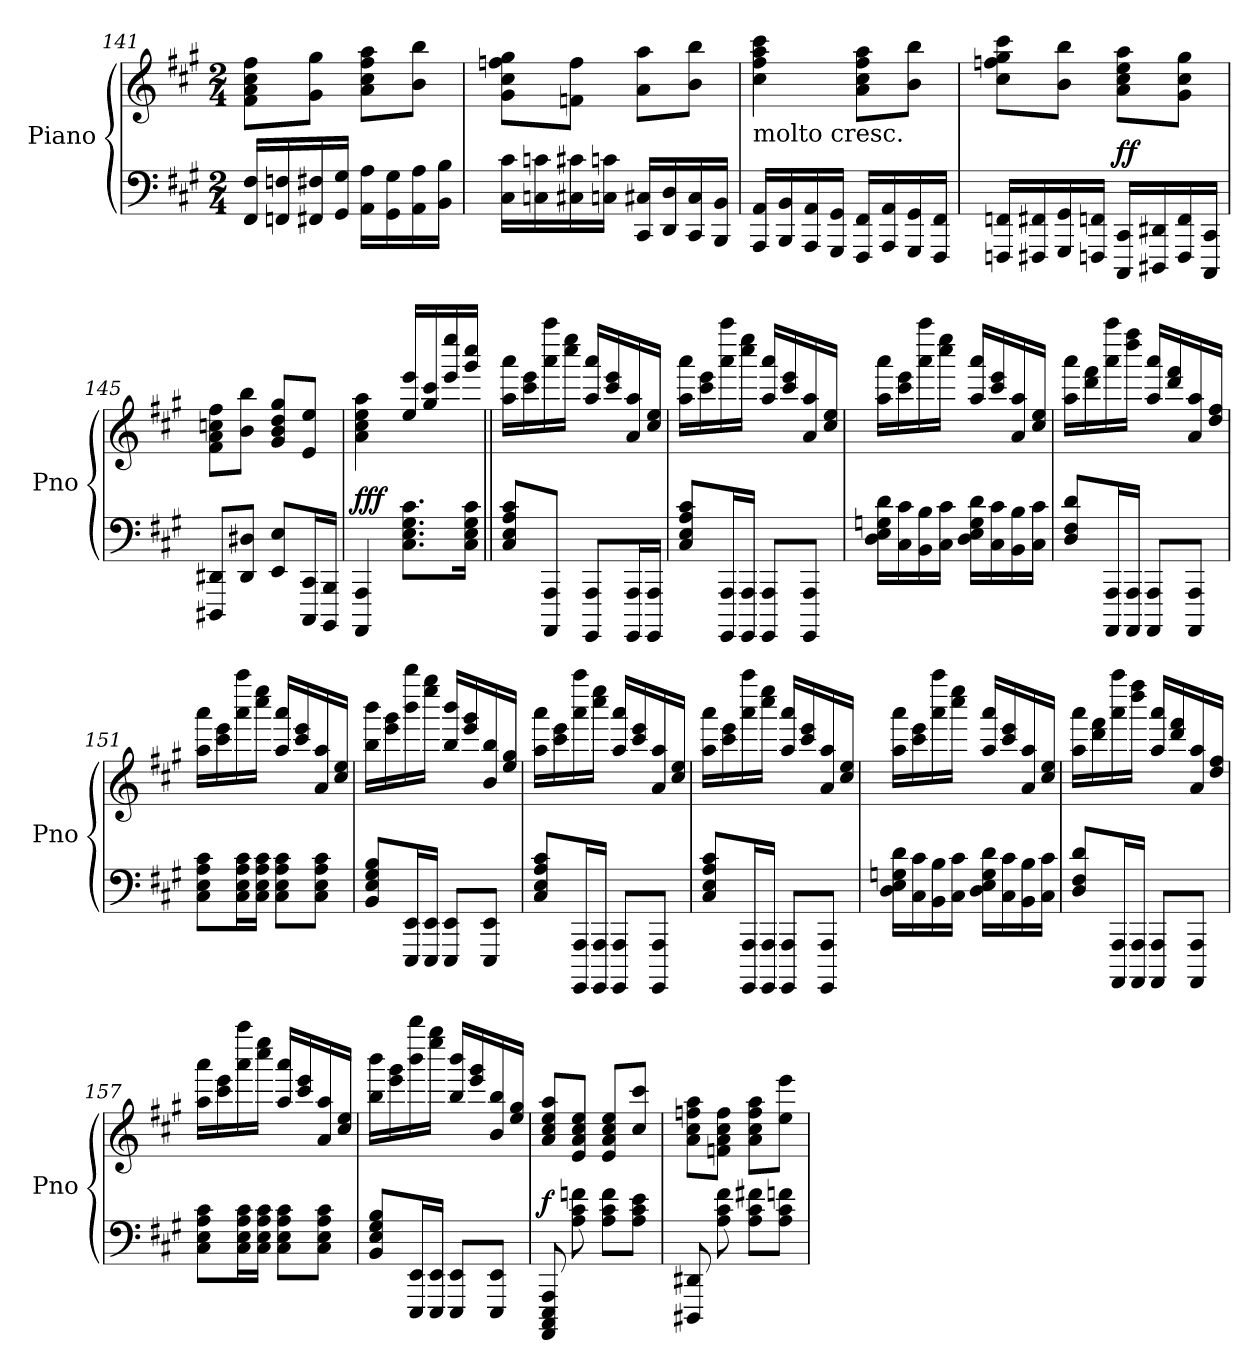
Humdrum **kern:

**kern	**kern	**dynam
*part1	*part1	*part1
*staff2	*staff1	*staff1/2
*I"Piano	*	*
*I'Pno	*	*
*clefF4	*clefG2	*
*k[f#c#g#]	*k[f#c#g#]	*
*A:	*A:	*
*M2/4	*M2/4	*
=141	=141	=141
16FF#/ 16F#/LL	8f#\ 8a\ 8cc#\ 8ff#\L	.
16FFn/ 16Fn/	.	.
16FF#X/ 16F#X/	8g#\ 8gg#\J	.
16GG#/ 16G#/JJ	.	.
16AA\ 16A\LL	8a\ 8cc#\ 8ff#\ 8aa\L	.
16GG#\ 16G#\	.	.
16AA\ 16A\	8b\ 8bb\J	.
16BB\ 16B\JJ	.	.
=142	=142	=142
16C#\ 16c#\LL	8g#\ 8cc#\ 8ffn\ 8gg#\L	.
16Cn\ 16cn\	.	.
16C#X\ 16c#X\	8fn\ 8ff\J	.
16Cn\ 16cn\JJ	.	.
16CC#/ 16C#X/LL	8a\ 8aa\L	.
16DD/ 16D/	.	.
16CC#/ 16C#/	8b\ 8bb\J	.
16BBB/ 16BB/JJ	.	.
!!LO:PB:g=z
=143	=143	=143
!	!LO:TX:b:t=molto cresc.	!
16AAA/ 16AA/LL	4cc#\ 4ff#\ 4aa\ 4ccc#\	.
16BBB/ 16BB/	.	.
16AAA/ 16AA/	.	.
16GGG#/ 16GG#/JJ	.	.
16FFF#/ 16FF#/LL	8a\ 8cc#\ 8ff#\ 8aa\L	.
16AAA/ 16AA/	.	.
16GGG#/ 16GG#/	8b\ 8bb\J	.
16FFF#/ 16FF#/JJ	.	.
!!LO:PB:g=z
=144	=144	=144
16FFFn/ 16FFn/LL	8cc#\ 8ffn\ 8gg#\ 8ccc#\L	.
16FFF#X/ 16FF#X/	.	.
16GGG#/ 16GG#/	8b\ 8bb\J	.
16FFFn/ 16FFn/JJ	.	.
!	!	!LO:DY:a=2
16CCC#/ 16CC#/LL	8a\ 8cc#\ 8ee\ 8aa\L	ff
16DDD#X/ 16DD#X/	.	.
16FFF/ 16FF/	8g#\ 8cc#\ 8gg#\J	.
16CCC#/ 16CC#/JJ	.	.
=145	=145	=145
8DDD#X/ 8DD#X/L	8f#\ 8a\ 8ccn\ 8ff#\L	.
8DD#/ 8D#X/J	8b\ 8bb\J	.
8EE/ 8E/L	8g#/ 8b/ 8dd/ 8gg#/L	.
16CCC#/ 16CC#/L	8e/ 8ee/J	.
16BBBB/ 16BBB/JJ	.	.
=146	=146	=146
!	!	!LO:DY:a=2
4AAAA/ 4AAA/	4a\ 4cc#\ 4ee\ 4aa\	fff
8.C#\ 8.E\ 8.G#\ 8.c#\L	16ee/ 16eee/LL	.
.	16gg#/ 16ccc#/	.
.	16eee/ 16eeee/	.
16C#\ 16E\ 16G#\ 16c#\Jk	16ggg#/ 16cccc#/JJ	.
=147||	=147||	=147||
8C#/ 8E/ 8A/ 8c#/L	16aa\ 16aaa\LL	.
.	16ccc#\ 16eee\	.
8AAAA/ 8AAA/J	16aaa\ 16aaaa\	.
.	16cccc#\ 16eeee\JJ	.
8GGGG#/ 8AAA/L	16aa/ 16aaa/LL	.
.	16ccc#/ 16eee/	.
16GGGG#/ 16AAA/L	16a/ 16aa/	.
16GGGG#/ 16AAA/JJ	16cc#/ 16ee/JJ	.
!!LO:LB:g=z
=148	=148	=148
8C#/ 8E/ 8A/ 8c#/L	16aa\ 16aaa\LL	.
.	16ccc#\ 16eee\	.
16GGGG#/ 16AAA/L	16aaa\ 16aaaa\	.
16GGGG#/ 16AAA/JJ	16cccc#\ 16eeee\JJ	.
8GGGG#/ 8AAA/L	16aa/ 16aaa/LL	.
.	16ccc#/ 16eee/	.
8GGGG#/ 8AAA/J	16a/ 16aa/	.
.	16cc#/ 16ee/JJ	.
=149	=149	=149
16D\ 16E\ 16Gn\ 16d\LL	16aa\ 16aaa\LL	.
16C#\ 16c#\	16ccc#\ 16eee\	.
16BB\ 16B\	16aaa\ 16aaaa\	.
16C#\ 16c#\JJ	16cccc#\ 16eeee\JJ	.
16D\ 16E\ 16G\ 16d\LL	16aa/ 16aaa/LL	.
16C#\ 16c#\	16ccc#/ 16eee/	.
16BB\ 16B\	16a/ 16aa/	.
16C#\ 16c#\JJ	16cc#/ 16ee/JJ	.
=150	=150	=150
8D/ 8F#/ 8d/L	16aa\ 16aaa\LL	.
.	16ddd\ 16fff#\	.
16AAAA/ 16AAA/L	16aaa\ 16aaaa\	.
16AAAA/ 16AAA/JJ	16dddd\ 16ffff#\JJ	.
8AAAA/ 8AAA/L	16aa/ 16aaa/LL	.
.	16ddd/ 16fff#/	.
8AAAA/ 8AAA/J	16a/ 16aa/	.
.	16dd/ 16ff#/JJ	.
!!LO:LB:g=z
=151	=151	=151
8C#\ 8E\ 8A\ 8c#\L	16aa\ 16aaa\LL	.
.	16ccc#\ 16eee\	.
16C#\ 16E\ 16A\ 16c#\L	16aaa\ 16aaaa\	.
16C#\ 16E\ 16A\ 16c#\JJ	16cccc#\ 16eeee\JJ	.
8C#\ 8E\ 8A\ 8c#\L	16aa/ 16aaa/LL	.
.	16ccc#/ 16eee/	.
8C#\ 8E\ 8A\ 8c#\J	16a/ 16aa/	.
.	16cc#/ 16ee/JJ	.
=152	=152	=152
8BB/ 8E/ 8G#/ 8B/L	16bb\ 16bbb\LL	.
.	16eee\ 16ggg#\	.
16EEE/ 16EE/L	16bbb\ 16bbbb\	.
16EEE/ 16EE/JJ	16eeee\ 16gggg#\JJ	.
8EEE/ 8EE/L	16bb/ 16bbb/LL	.
.	16eee/ 16ggg#/	.
8EEE/ 8EE/J	16b/ 16bb/	.
.	16ee/ 16gg#/JJ	.
=153	=153	=153
8C#/ 8E/ 8A/ 8c#/L	16aa\ 16aaa\LL	.
.	16ccc#\ 16eee\	.
16GGGG#/ 16AAA/L	16aaa\ 16aaaa\	.
16GGGG#/ 16AAA/JJ	16cccc#\ 16eeee\JJ	.
8GGGG#/ 8AAA/L	16aa/ 16aaa/LL	.
.	16ccc#/ 16eee/	.
8GGGG#/ 8AAA/J	16a/ 16aa/	.
.	16cc#/ 16ee/JJ	.
=154	=154	=154
8C#/ 8E/ 8A/ 8c#/L	16aa\ 16aaa\LL	.
.	16ccc#\ 16eee\	.
16GGGG#/ 16AAA/L	16aaa\ 16aaaa\	.
16GGGG#/ 16AAA/JJ	16cccc#\ 16eeee\JJ	.
8GGGG#/ 8AAA/L	16aa/ 16aaa/LL	.
.	16ccc#/ 16eee/	.
8GGGG#/ 8AAA/J	16a/ 16aa/	.
.	16cc#/ 16ee/JJ	.
!!LO:LB:g=z
=155	=155	=155
16D\ 16E\ 16Gn\ 16d\LL	16aa\ 16aaa\LL	.
16C#\ 16c#\	16ccc#\ 16eee\	.
16BB\ 16B\	16aaa\ 16aaaa\	.
16C#\ 16c#\JJ	16cccc#\ 16eeee\JJ	.
16D\ 16E\ 16G\ 16d\LL	16aa/ 16aaa/LL	.
16C#\ 16c#\	16ccc#/ 16eee/	.
16BB\ 16B\	16a/ 16aa/	.
16C#\ 16c#\JJ	16cc#/ 16ee/JJ	.
=156	=156	=156
8D/ 8F#/ 8d/L	16aa\ 16aaa\LL	.
.	16ddd\ 16fff#\	.
16AAAA/ 16AAA/L	16aaa\ 16aaaa\	.
16AAAA/ 16AAA/JJ	16dddd\ 16ffff#\JJ	.
8AAAA/ 8AAA/L	16aa/ 16aaa/LL	.
.	16ddd/ 16fff#/	.
8AAAA/ 8AAA/J	16a/ 16aa/	.
.	16dd/ 16ff#/JJ	.
=157	=157	=157
8C#\ 8E\ 8A\ 8c#\L	16aa\ 16aaa\LL	.
.	16ccc#\ 16eee\	.
16C#\ 16E\ 16A\ 16c#\L	16aaa\ 16aaaa\	.
16C#\ 16E\ 16A\ 16c#\JJ	16cccc#\ 16eeee\JJ	.
8C#\ 8E\ 8A\ 8c#\L	16aa/ 16aaa/LL	.
.	16ccc#/ 16eee/	.
8C#\ 8E\ 8A\ 8c#\J	16a/ 16aa/	.
.	16cc#/ 16ee/JJ	.
=158	=158	=158
8BB/ 8E/ 8G#/ 8B/L	16bb\ 16bbb\LL	.
.	16eee\ 16ggg#\	.
16EEE/ 16EE/L	16bbb\ 16bbbb\	.
16EEE/ 16EE/JJ	16eeee\ 16gggg#\JJ	.
8EEE/ 8EE/L	16bb/ 16bbb/LL	.
.	16eee/ 16ggg#/	.
8EEE/ 8EE/J	16b/ 16bb/	.
.	16ee/ 16gg#/JJ	.
!!LO:PB:g=z
=159	=159	=159
!	!	!LO:DY:a=2
8AAAA/ 8CCC#/ 8EEE/ 8AAA/	8a/ 8cc#/ 8ee/ 8aa/L	f
8A\ 8c#\ 8fn\	8e/ 8a/ 8cc#/ 8ee/J	.
8A\ 8c#\ 8f\L	8e/ 8a/ 8cc#/ 8ee/L	.
8A\ 8c#\ 8e\J	8cc#/ 8ccc#/J	.
=160	=160	=160
8DDD#X/ 8DD#X/	8a\ 8cc#\ 8ffn\ 8aa\L	.
8A\ 8c#\ 8f#\	8fn\ 8a\ 8cc#\ 8ff\J	.
8A\ 8c#\ 8f#X\L	8a\ 8cc#\ 8ff\ 8aa\L	.
8A\ 8c#\ 8fn\J	8ee\ 8eee\J	.
=	=	=
*-	*-	*-
